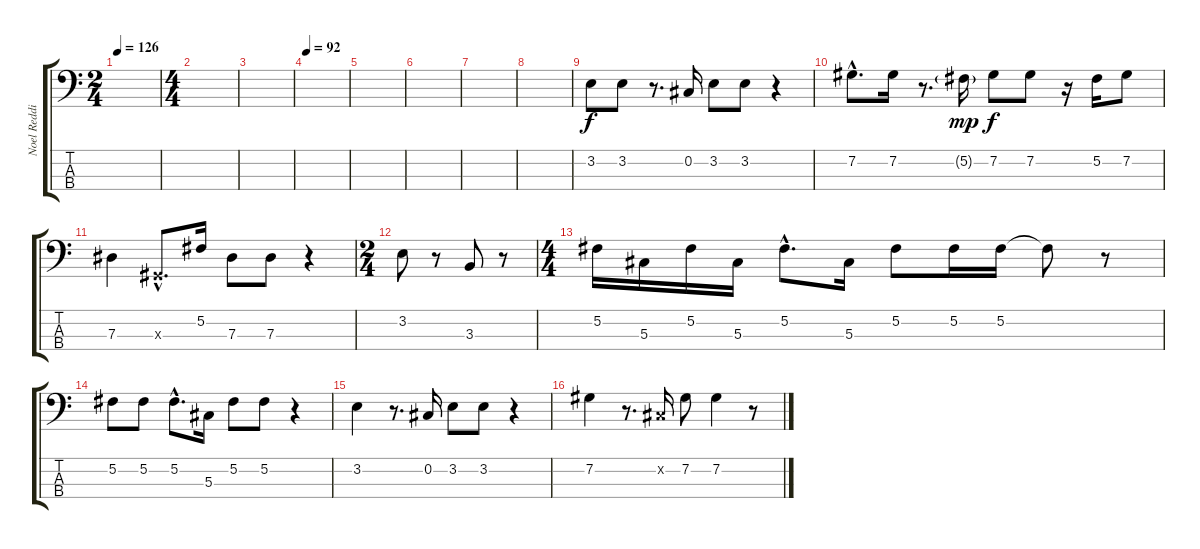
\track ("Noel Redding" "Noel Reddi") {instrument electricbasspick}
\staff {score tabs}
\tuning (Gb2 Db2 Ab1 Eb1) {hide}
\ts (2 4)
\tempo 126
\clef f4
\ks c
|
\ts (4 4)
|
|
\tempo 92
|
|
|
|
|
3.2.8 3.2.8 r.8{d} 0.2.16 3.2.8 3.2.8 r.4 |
7.2{hac}.8{d} 7.2.16 r.8{d} 5.2{g}.16{dy mp} 7.2.8{dy f} 7.2.8 r.16 5.2.16 7.2.8 |
7.3.4 0.3{hac x}.8{d} 5.2.16 7.3.8 7.3.8 r.4 |
\ts (2 4)
3.2.8 r.8 3.3.8 r.8 |
\ts (4 4)
5.2.16 5.3.16 5.2.16 5.3.16 5.2{hac}.8{d} 5.3.16 5.2.8 5.2.16 5.2.16 5.2{t}.8 r.8 |
5.2.8 5.2.8 5.2{hac}.8{d} 5.3.16 5.2.8 5.2.8 r.4 |
3.2.4 r.8{d} 0.2.16 3.2.8 3.2.8 r.4 |
7.2.4 r.8{d} 0.2{x}.16 7.2.8 7.2.4 r.8
